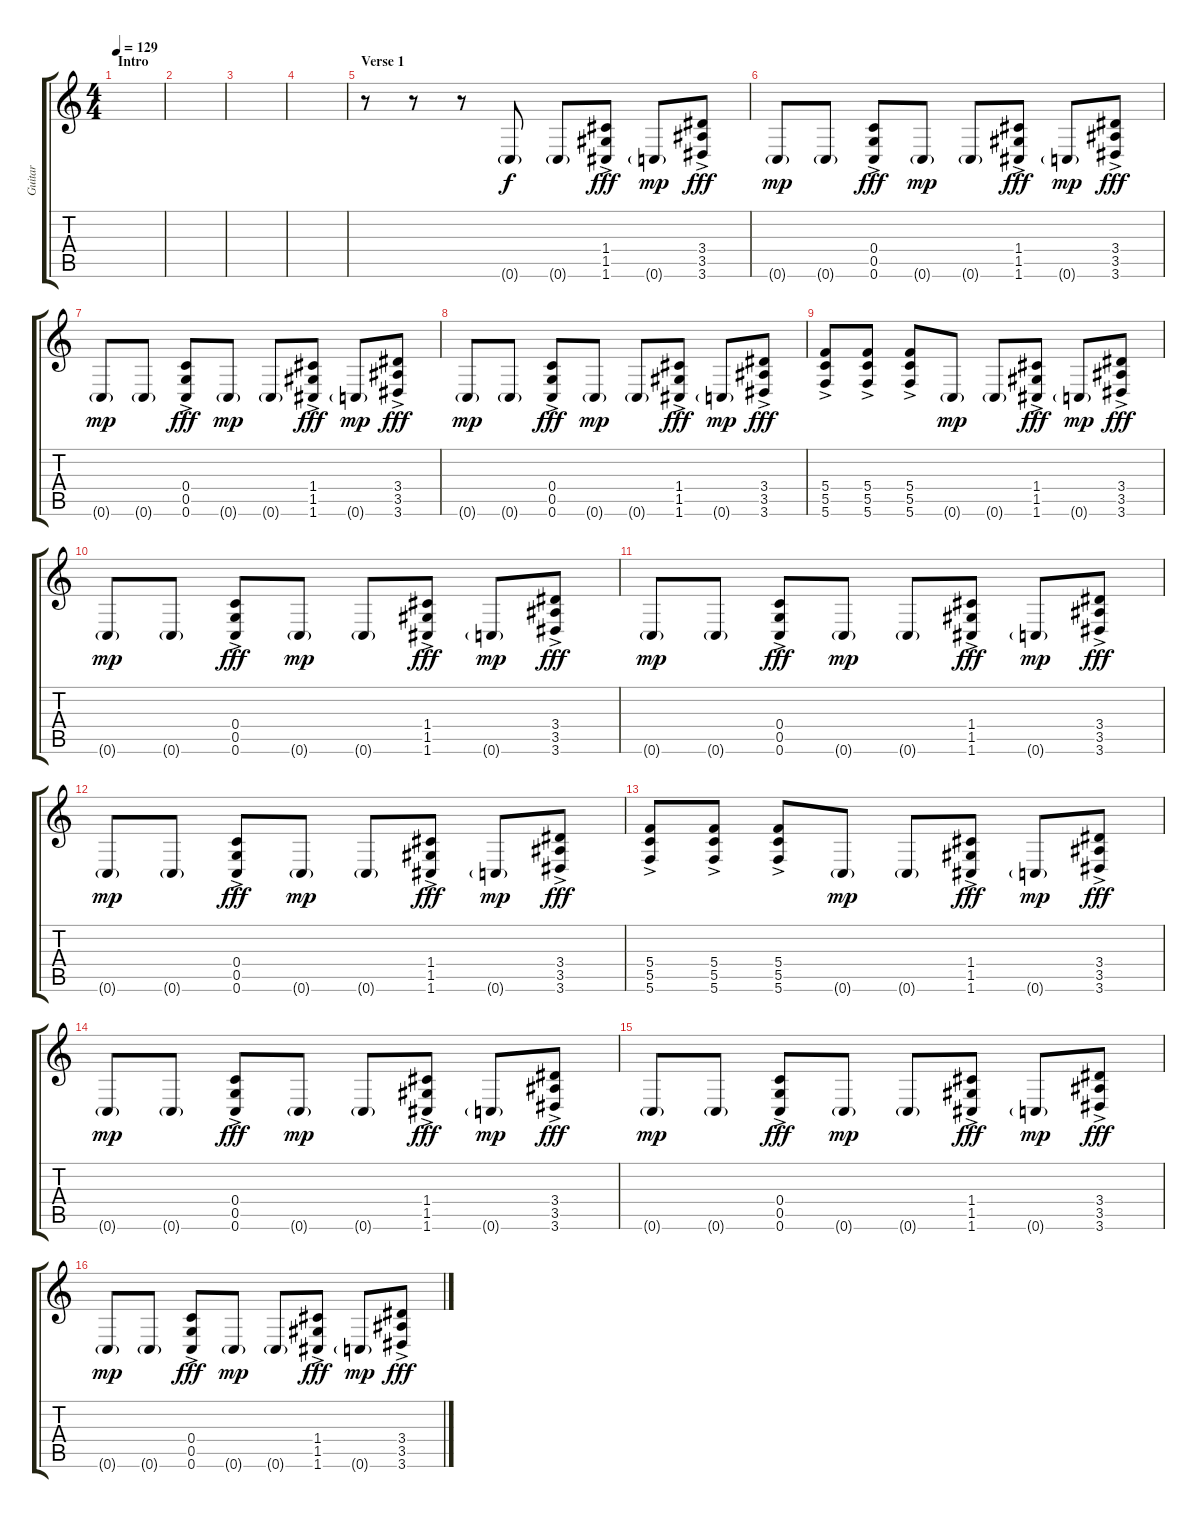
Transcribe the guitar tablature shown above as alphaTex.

\track ("Guitar" "Guitar") {instrument electricguitarclean}
\staff {score tabs}
\tuning (D4 A3 F3 C3 G2 C2) {hide}
\ts (4 4)
\section ("" "Intro")
\tempo 129
\clef g2
\ks c
|
|
|
|
\section ("" "Verse 1")
r.8 r.8 r.8 0.6{g}.8 0.6{g}.8 (1.4{ac} 1.5 1.6).8{dy fff} 0.6{g}.8{dy mp} (3.4{ac} 3.5 3.6).8{dy fff} |
0.6{g}.8{dy mp} 0.6{g}.8 (0.4{ac} 0.5 0.6).8{dy fff} 0.6{g}.8{dy mp} 0.6{g}.8 (1.4{ac} 1.5 1.6).8{dy fff} 0.6{g}.8{dy mp} (3.4{ac} 3.5 3.6).8{dy fff} |
0.6{g}.8{dy mp} 0.6{g}.8 (0.4{ac} 0.5 0.6).8{dy fff} 0.6{g}.8{dy mp} 0.6{g}.8 (1.4{ac} 1.5 1.6).8{dy fff} 0.6{g}.8{dy mp} (3.4{ac} 3.5 3.6).8{dy fff} |
0.6{g}.8{dy mp} 0.6{g}.8 (0.4{ac} 0.5 0.6).8{dy fff} 0.6{g}.8{dy mp} 0.6{g}.8 (1.4{ac} 1.5 1.6).8{dy fff} 0.6{g}.8{dy mp} (3.4{ac} 3.5 3.6).8{dy fff} |
(5.4{ac} 5.5 5.6).8 (5.4{ac} 5.5 5.6).8 (5.4{ac} 5.5 5.6).8 0.6{g}.8{dy mp} 0.6{g}.8 (1.4{ac} 1.5 1.6).8{dy fff} 0.6{g}.8{dy mp} (3.4{ac} 3.5 3.6).8{dy fff} |
0.6{g}.8{dy mp} 0.6{g}.8 (0.4{ac} 0.5 0.6).8{dy fff} 0.6{g}.8{dy mp} 0.6{g}.8 (1.4{ac} 1.5 1.6).8{dy fff} 0.6{g}.8{dy mp} (3.4{ac} 3.5 3.6).8{dy fff} |
0.6{g}.8{dy mp} 0.6{g}.8 (0.4{ac} 0.5 0.6).8{dy fff} 0.6{g}.8{dy mp} 0.6{g}.8 (1.4{ac} 1.5 1.6).8{dy fff} 0.6{g}.8{dy mp} (3.4{ac} 3.5 3.6).8{dy fff} |
0.6{g}.8{dy mp} 0.6{g}.8 (0.4{ac} 0.5 0.6).8{dy fff} 0.6{g}.8{dy mp} 0.6{g}.8 (1.4{ac} 1.5 1.6).8{dy fff} 0.6{g}.8{dy mp} (3.4{ac} 3.5 3.6).8{dy fff} |
(5.4{ac} 5.5 5.6).8 (5.4{ac} 5.5 5.6).8 (5.4{ac} 5.5 5.6).8 0.6{g}.8{dy mp} 0.6{g}.8 (1.4{ac} 1.5 1.6).8{dy fff} 0.6{g}.8{dy mp} (3.4{ac} 3.5 3.6).8{dy fff} |
0.6{g}.8{dy mp} 0.6{g}.8 (0.4{ac} 0.5 0.6).8{dy fff} 0.6{g}.8{dy mp} 0.6{g}.8 (1.4{ac} 1.5 1.6).8{dy fff} 0.6{g}.8{dy mp} (3.4{ac} 3.5 3.6).8{dy fff} |
0.6{g}.8{dy mp} 0.6{g}.8 (0.4{ac} 0.5 0.6).8{dy fff} 0.6{g}.8{dy mp} 0.6{g}.8 (1.4{ac} 1.5 1.6).8{dy fff} 0.6{g}.8{dy mp} (3.4{ac} 3.5 3.6).8{dy fff} |
0.6{g}.8{dy mp} 0.6{g}.8 (0.4{ac} 0.5 0.6).8{dy fff} 0.6{g}.8{dy mp} 0.6{g}.8 (1.4{ac} 1.5 1.6).8{dy fff} 0.6{g}.8{dy mp} (3.4{ac} 3.5 3.6).8{dy fff}
